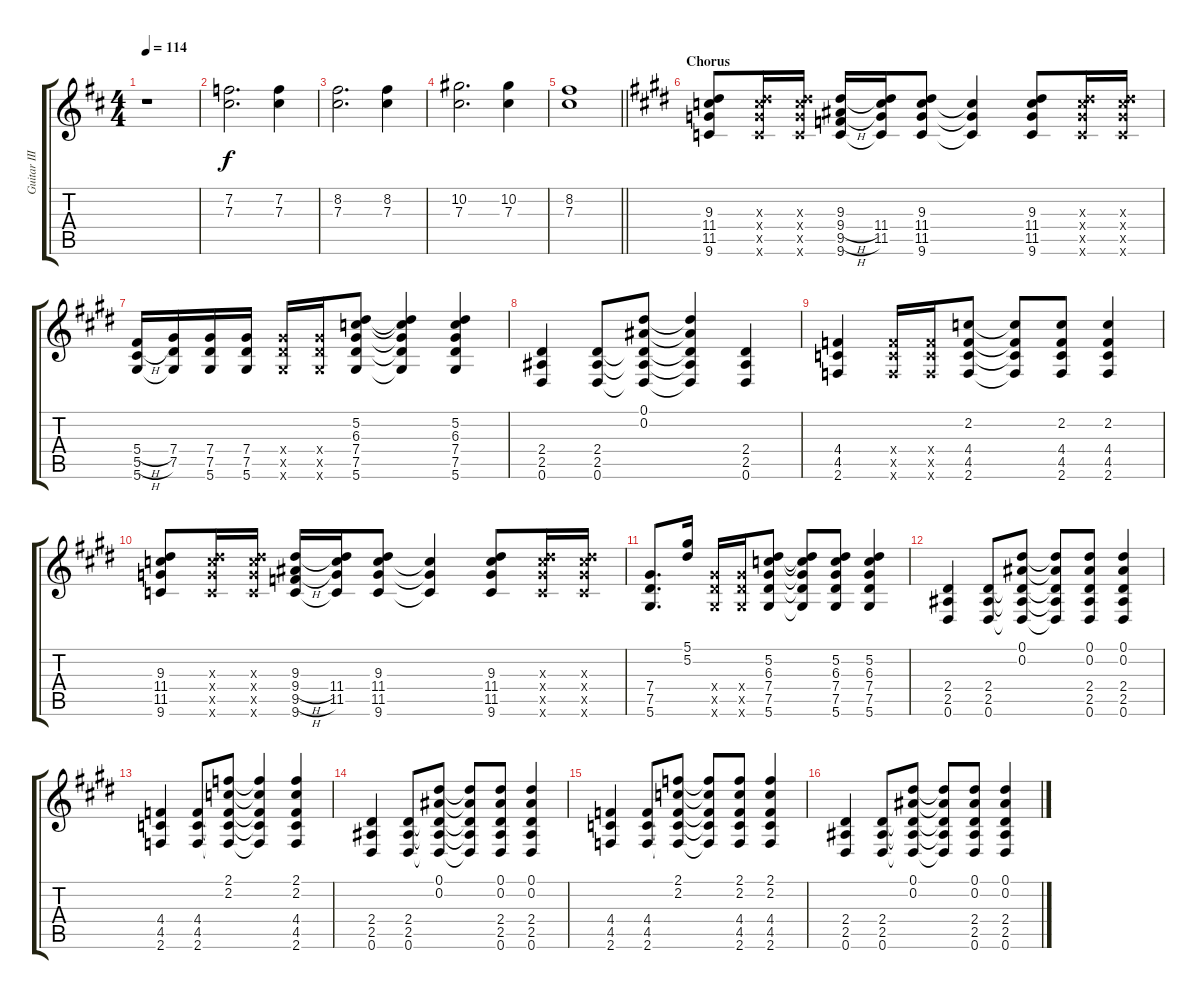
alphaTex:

\track ("Guitar III" "Guitar III") {instrument distortionguitar}
\staff {score tabs}
\tuning (Eb4 Bb3 Gb3 Db3 Ab2 Eb2) {hide}
\ts (4 4)
\tempo 114
\clef g2
\ks d
r.1{dy mf} |
(7.2 7.3).2{d dy f} (7.2 7.3).4 |
(8.2 7.3).2{d} (8.2 7.3).4 |
(10.2 7.3).2{d} (10.2 7.3).4 |
\barLineRight lightlight
(8.2 7.3).1 |
\section ("" "Chorus")
\ks c#minor
(9.3 11.4 11.5 9.6).8 (9.3{x} 11.4{x} 11.5{x} 9.6{x}).16 (9.3{x} 11.4{x} 11.5{x} 9.6{x}).16 (9.3 9.4{h} 9.5{h} 9.6).16 (9.3{t} 11.4 11.5 9.6{t}).16 (9.3 11.4 11.5 9.6).8 (11.4{t} 11.5{t} 9.6{t}).4 (9.3 11.4 11.5 9.6).8 (9.3{x} 11.4{x} 11.5{x} 9.6{x}).16 (9.3{x} 11.4{x} 11.5{x} 9.6{x}).16 |
(5.4{h} 5.5{h} 5.6).16 (7.4 7.5 5.6{t}).16 (7.4 7.5 5.6).16 (7.4 7.5 5.6).16 (7.4{x} 7.5{x} 5.6{x}).16 (7.4{x} 7.5{x} 5.6{x}).16 (5.2 6.3 7.4 7.5 5.6).8 (5.2{t} 6.3{t} 7.4{t} 7.5{t} 5.6{t}).4 (5.2 6.3 7.4 7.5 5.6).4 |
(2.4 2.5 0.6).4 (2.4 2.5 0.6).8 (0.1 0.2 2.4{t} 2.5{t} 0.6{t}).8 (0.1{t} 0.2{t} 2.4{t} 2.5{t} 0.6{t}).4 (2.4 2.5 0.6).4 |
(4.4 4.5 2.6).4 (4.4{x} 4.5{x} 2.6{x}).16 (4.4{x} 4.5{x} 2.6{x}).16 (2.2 4.4 4.5 2.6).8 (2.2{t} 4.4{t} 4.5{t} 2.6{t}).8 (2.2 4.4 4.5 2.6).8 (2.2 4.4 4.5 2.6).4 |
(9.3 11.4 11.5 9.6).8 (9.3{x} 11.4{x} 11.5{x} 9.6{x}).16 (9.3{x} 11.4{x} 11.5{x} 9.6{x}).16 (9.3 9.4{h} 9.5{h} 9.6).16 (9.3{t} 11.4 11.5 9.6{t}).16 (9.3 11.4 11.5 9.6).8 (11.4{t} 11.5{t} 9.6{t}).4 (9.3 11.4 11.5 9.6).8 (9.3{x} 11.4{x} 11.5{x} 9.6{x}).16 (9.3{x} 11.4{x} 11.5{x} 9.6{x}).16 |
(7.4 7.5 5.6).8{d} (5.1 5.2).16 (7.4{x} 7.5{x} 5.6{x}).16 (7.4{x} 7.5{x} 5.6{x}).16 (5.2 6.3 7.4 7.5 5.6).8 (5.2{t} 6.3{t} 7.4{t} 7.5{t} 5.6{t}).8 (5.2 6.3 7.4 7.5 5.6).8 (5.2 6.3 7.4 7.5 5.6).4 |
(2.4 2.5 0.6).4 (2.4 2.5 0.6).8 (0.1 0.2 2.4{t} 2.5{t} 0.6{t}).8 (0.1{t} 0.2{t} 2.4{t} 2.5{t} 0.6{t}).8 (0.1 0.2 2.4 2.5 0.6).8 (0.1 0.2 2.4 2.5 0.6).4 |
(4.4 4.5 2.6).4 (4.4 4.5 2.6).8 (2.1 2.2 4.4{t} 4.5{t} 2.6{t}).8 (2.1{t} 2.2{t} 4.4{t} 4.5{t} 2.6{t}).4 (2.1 2.2 4.4 4.5 2.6).4 |
(2.4 2.5 0.6).4 (2.4 2.5 0.6).8 (0.1 0.2 2.4{t} 2.5{t} 0.6{t}).8 (0.1{t} 0.2{t} 2.4{t} 2.5{t} 0.6{t}).8 (0.1 0.2 2.4 2.5 0.6).8 (0.1 0.2 2.4 2.5 0.6).4 |
(4.4 4.5 2.6).4 (4.4 4.5 2.6).8 (2.1 2.2 4.4{t} 4.5{t} 2.6{t}).8 (2.1{t} 2.2{t} 4.4{t} 4.5{t} 2.6{t}).8 (2.1 2.2 4.4 4.5 2.6).8 (2.1 2.2 4.4 4.5 2.6).4 |
(2.4 2.5 0.6).4 (2.4 2.5 0.6).8 (0.1 0.2 2.4{t} 2.5{t} 0.6{t}).8 (0.1{t} 0.2{t} 2.4{t} 2.5{t} 0.6{t}).8 (0.1 0.2 2.4 2.5 0.6).8 (0.1 0.2 2.4 2.5 0.6).4
